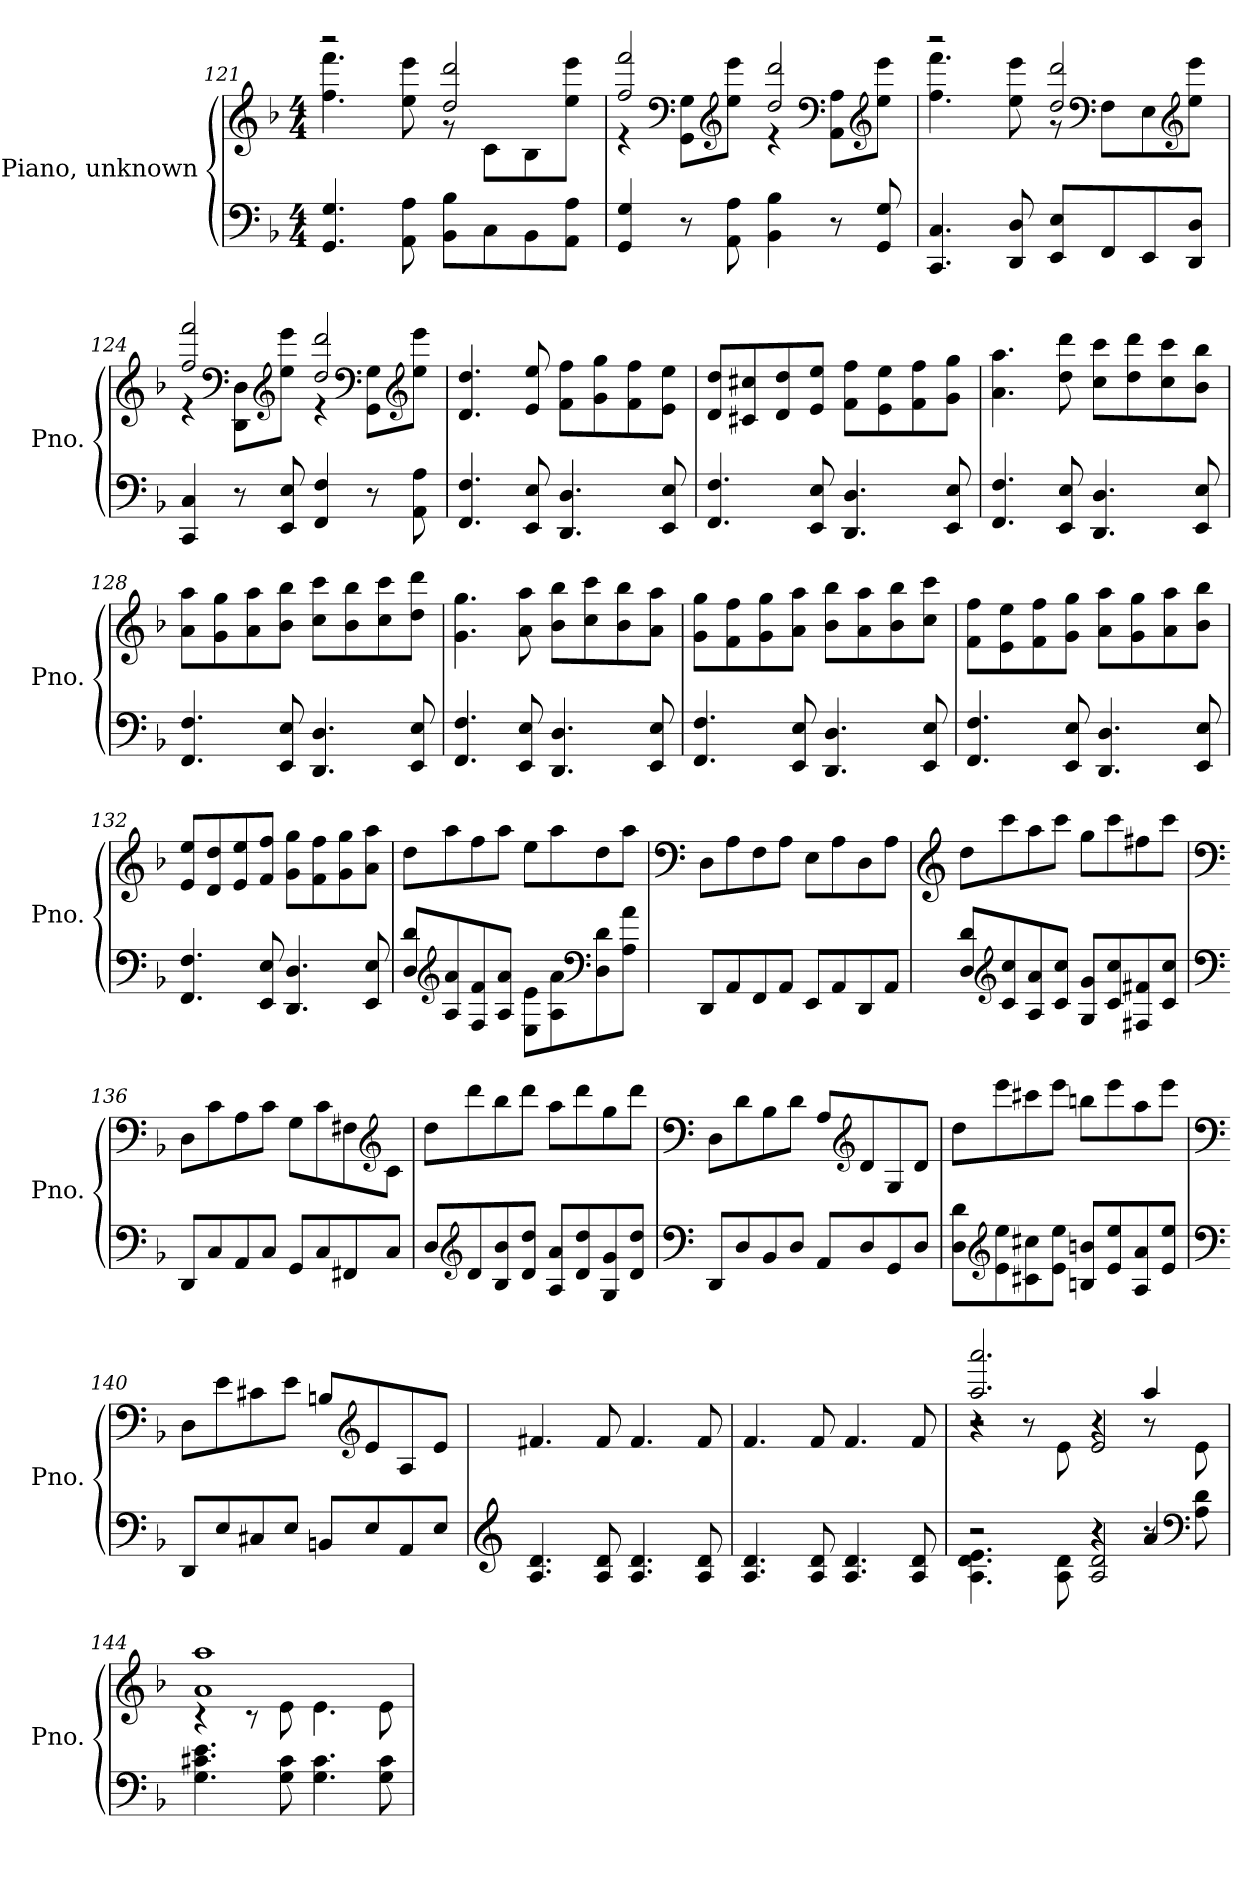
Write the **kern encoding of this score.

**kern	**kern
*part1	*part1
*staff2	*staff1
*I"Piano, unknown	*
*I'Pno.	*
*clefF4	*clefG2
*k[b-]	*k[b-]
*M4/4	*M4/4
=121	=121
*	*^
4.GG/ 4.G/	2r	4.ff\ 4.fff\
8AA\ 8A\	.	8ee\ 8eee\
8BB-\ 8B-\L	2dd/ 2ddd/	8r
8C\	.	8c\L
8BB-\	.	8B-\
8AA\ 8A\J	.	8ee\ 8eee\J
=122	=122	=122
4GG/ 4G/	2ff/ 2fff/	4r
*	*clefF4	*
8r	.	8GG\ 8G\L
*	*clefG2	*
8AA\ 8A\	.	8ee\ 8eee\J
4BB-\ 4B-\	2dd/ 2ddd/	4r
*	*clefF4	*
8r	.	8AA\ 8A\L
*	*clefG2	*
8GG/ 8G/	.	8ee\ 8eee\J
!!LO:LB:g=z	!!
=123	=123	=123
4.CC/ 4.C/	2r	4.ff\ 4.fff\
8DD/ 8D/	.	8ee\ 8eee\
8EE/ 8E/L	2dd/ 2ddd/	8r
*	*clefF4	*
8FF/	.	8F\L
8EE/	.	8E\
*	*clefG2	*
8DD/ 8D/J	.	8ee\ 8eee\J
=124	=124	=124
4CC/ 4C/	2ff/ 2fff/	4r
*	*clefF4	*
8r	.	8DD\ 8D\L
*	*clefG2	*
8EE/ 8E/	.	8ee\ 8eee\J
4FF/ 4F/	2dd/ 2ddd/	4r
*	*clefF4	*
8r	.	8GG\ 8G\L
*	*clefG2	*
8AA\ 8A\	.	8ee\ 8eee\J
*	*v	*v
=125	=125
4.FF/ 4.F/	4.d/ 4.dd/
8EE/ 8E/	8e/ 8ee/
4.DD/ 4.D/	8f\ 8ff\L
.	8g\ 8gg\
.	8f\ 8ff\
8EE/ 8E/	8e\ 8ee\J
=126	=126
4.FF/ 4.F/	8d/ 8dd/L
.	8c#X/ 8cc#X/
.	8d/ 8dd/
8EE/ 8E/	8e/ 8ee/J
4.DD/ 4.D/	8f\ 8ff\L
.	8e\ 8ee\
.	8f\ 8ff\
8EE/ 8E/	8g\ 8gg\J
!!LO:LB:g=z
=127	=127
4.FF/ 4.F/	4.a\ 4.aa\
8EE/ 8E/	8dd\ 8ddd\
4.DD/ 4.D/	8cc\ 8ccc\L
.	8dd\ 8ddd\
.	8cc\ 8ccc\
8EE/ 8E/	8b-\ 8bb-\J
=128	=128
4.FF/ 4.F/	8a\ 8aa\L
.	8g\ 8gg\
.	8a\ 8aa\
8EE/ 8E/	8b-\ 8bb-\J
4.DD/ 4.D/	8cc\ 8ccc\L
.	8b-\ 8bb-\
.	8cc\ 8ccc\
8EE/ 8E/	8dd\ 8ddd\J
=129	=129
4.FF/ 4.F/	4.g\ 4.gg\
8EE/ 8E/	8a\ 8aa\
4.DD/ 4.D/	8b-\ 8bb-\L
.	8cc\ 8ccc\
.	8b-\ 8bb-\
8EE/ 8E/	8a\ 8aa\J
=130	=130
4.FF/ 4.F/	8g\ 8gg\L
.	8f\ 8ff\
.	8g\ 8gg\
8EE/ 8E/	8a\ 8aa\J
4.DD/ 4.D/	8b-\ 8bb-\L
.	8a\ 8aa\
.	8b-\ 8bb-\
8EE/ 8E/	8cc\ 8ccc\J
!!LO:PB:g=z
=131	=131
4.FF/ 4.F/	8f\ 8ff\L
.	8e\ 8ee\
.	8f\ 8ff\
8EE/ 8E/	8g\ 8gg\J
4.DD/ 4.D/	8a\ 8aa\L
.	8g\ 8gg\
.	8a\ 8aa\
8EE/ 8E/	8b-\ 8bb-\J
=132	=132
4.FF/ 4.F/	8e/ 8ee/L
.	8d/ 8dd/
.	8e/ 8ee/
8EE/ 8E/	8f/ 8ff/J
4.DD/ 4.D/	8g\ 8gg\L
.	8f\ 8ff\
.	8g\ 8gg\
8EE/ 8E/	8a\ 8aa\J
=133	=133
8D/ 8d/L	8dd\L
*clefG2	*
8A/ 8a/	8aa\
8F/ 8f/	8ff\
8A/ 8a/J	8aa\J
8E\ 8e\L	8ee\L
8A\ 8a\	8aa\
*clefF4	*
8D\ 8d\	8dd\
8A\ 8a\J	8aa\J
=134	=134
*	*clefF4
8DD/L	8D\L
8AA/	8A\
8FF/	8F\
8AA/J	8A\J
8EE/L	8E\L
8AA/	8A\
8DD/	8D\
8AA/J	8A\J
!!LO:LB:g=z
=135	=135
*	*clefG2
8D/ 8d/L	8dd\L
*clefG2	*
8c/ 8cc/	8ccc\
8A/ 8a/	8aa\
8c/ 8cc/J	8ccc\J
8G/ 8g/L	8gg\L
8c/ 8cc/	8ccc\
8F#X/ 8f#X/	8ff#X\
8c/ 8cc/J	8ccc\J
=136	=136
*clefF4	*clefF4
8DD/L	8D\L
8C/	8c\
8AA/	8A\
8C/J	8c\J
8GG/L	8G\L
8C/	8c\
8FF#X/	8F#X\
*	*clefG2
8C/J	8c\J
=137	=137
8D/L	8dd\L
*clefG2	*
8d/	8ddd\
8B-/ 8b-/	8bb-\
8d/ 8dd/J	8ddd\J
8A/ 8a/L	8aa\L
8d/ 8dd/	8ddd\
8G/ 8g/	8gg\
8d/ 8dd/J	8ddd\J
!!LO:LB:g=z
=138	=138
*clefF4	*clefF4
8DD/L	8D\L
8D/	8d\
8BB-/	8B-\
8D/J	8d\J
8AA/L	8A/L
*	*clefG2
8D/	8d/
8GG/	8G/
8D/J	8d/J
=139	=139
8D\ 8d\L	8dd\L
*clefG2	*
8e\ 8ee\	8eee\
8c#X\ 8cc#X\	8ccc#X\
8e\ 8ee\J	8eee\J
8Bn/ 8bn/L	8bbn\L
8e/ 8ee/	8eee\
8A/ 8a/	8aa\
8e/ 8ee/J	8eee\J
=140	=140
*clefF4	*clefF4
8DD/L	8D\L
8E/	8e\
8C#X/	8c#X\
8E/J	8e\J
8BBn/L	8Bn/L
*	*clefG2
8E/	8e/
8AA/	8A/
8E/J	8e/J
!!LO:LB:g=z
=141	=141
*clefG2	*
4.A/ 4.d/	4.f#X/
8A/ 8d/	8f#/
4.A/ 4.d/	4.f#/
8A/ 8d/	8f#/
=142	=142
4.A/ 4.d/	4.f/
8A/ 8d/	8f/
4.A/ 4.d/	4.f/
8A/ 8d/	8f/
=143	=143
*^	*^
*	*^	*	*^
2r	4.A\ 4.d\ 4.e\	2r	2.aa/ 2.aaa/	4r	2r
.	.	.	.	8r	.
.	8A\ 8d\	.	.	8e\	.
4r	4r	2A/ 2d/	.	4r	2e/
4a/	8r	.	4aa/	8r	.
*clefF4	*	*	*	*	*
.	8A\ 8d\	.	.	8e\	.
*v	*v	*v	*	*	*
*	*	*v	*v
=144	=144	=144
4.G\ 4.c#X\ 4.e\	1a 1aa	4r
.	.	8r
8G\ 8c#\	.	8e\
4.G\ 4.c#\	.	4.e\
8G\ 8c#\	.	8e\
*	*v	*v
=	=
*-	*-
